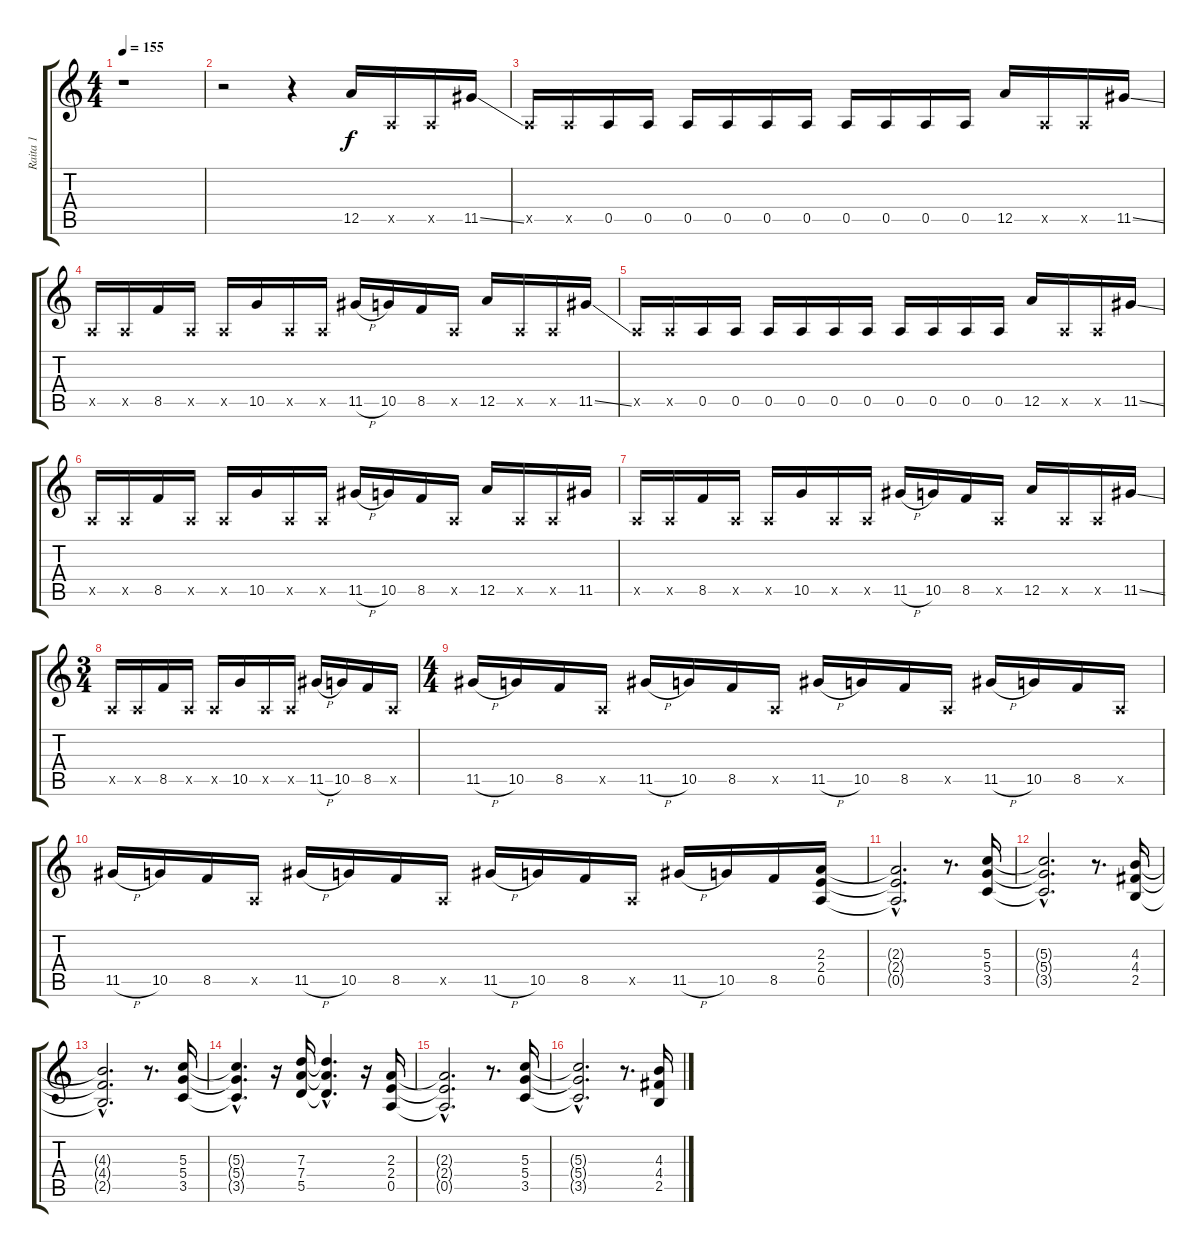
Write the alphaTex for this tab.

\track ("Raita 1" "Raita 1") {instrument distortionguitar}
\staff {score tabs}
\tuning (E4 B3 G3 D3 A2 E2) {hide}
\ts (4 4)
\tempo 155
\clef g2
\ks c
r.1{dy f instrument distortionguitar} |
r.2 r.4 12.5.16 0.5{x}.16 0.5{x}.16 11.5{ss}.16 |
0.5{x}.16 0.5{x}.16 0.5.16 0.5.16 0.5.16 0.5.16 0.5.16 0.5.16 0.5.16 0.5.16 0.5.16 0.5.16 12.5.16 0.5{x}.16 0.5{x}.16 11.5{ss}.16 |
0.5{x}.16 0.5{x}.16 8.5.16 0.5{x}.16 0.5{x}.16 10.5.16 0.5{x}.16 0.5{x}.16 11.5{h}.16 10.5.16 8.5.16 0.5{x}.16 12.5.16 0.5{x}.16 0.5{x}.16 11.5{ss}.16 |
0.5{x}.16 0.5{x}.16 0.5.16 0.5.16 0.5.16 0.5.16 0.5.16 0.5.16 0.5.16 0.5.16 0.5.16 0.5.16 12.5.16 0.5{x}.16 0.5{x}.16 11.5{ss}.16 |
0.5{x}.16 0.5{x}.16 8.5.16 0.5{x}.16 0.5{x}.16 10.5.16 0.5{x}.16 0.5{x}.16 11.5{h}.16 10.5.16 8.5.16 0.5{x}.16 12.5.16 0.5{x}.16 0.5{x}.16 11.5.16 |
0.5{x}.16 0.5{x}.16 8.5.16 0.5{x}.16 0.5{x}.16 10.5.16 0.5{x}.16 0.5{x}.16 11.5{h}.16 10.5.16 8.5.16 0.5{x}.16 12.5.16 0.5{x}.16 0.5{x}.16 11.5{ss}.16 |
\ts (3 4)
0.5{x}.16 0.5{x}.16 8.5.16 0.5{x}.16 0.5{x}.16 10.5.16 0.5{x}.16 0.5{x}.16 11.5{h}.16 10.5.16 8.5.16 0.5{x}.16 |
\ts (4 4)
11.5{h}.16 10.5.16 8.5.16 0.5{x}.16 11.5{h}.16 10.5.16 8.5.16 0.5{x}.16 11.5{h}.16 10.5.16 8.5.16 0.5{x}.16 11.5{h}.16 10.5.16 8.5.16 0.5{x}.16 |
11.5{h}.16 10.5.16 8.5.16 0.5{x}.16 11.5{h}.16 10.5.16 8.5.16 0.5{x}.16 11.5{h}.16 10.5.16 8.5.16 0.5{x}.16 11.5{h}.16 10.5.16 8.5.16 (2.3 2.4 0.5).16 |
(2.3{hac t} 2.4{hac t} 0.5{hac t}).2{d} r.8{d} (5.3 5.4 3.5).16 |
(5.3{hac t} 5.4{hac t} 3.5{hac t}).2{d} r.8{d} (4.3 4.4 2.5).16 |
(4.3{hac t} 4.4{hac t} 2.5{hac t}).2{d} r.8{d} (5.3 5.4 3.5).16 |
(5.3{hac t} 5.4{hac t} 3.5{hac t}).4{d} r.16 (7.3 7.4 5.5).16 (7.3{hac t} 7.4{hac t} 5.5{hac t}).4{d} r.16 (2.3 2.4 0.5).16 |
(2.3{hac t} 2.4{hac t} 0.5{hac t}).2{d} r.8{d} (5.3 5.4 3.5).16 |
(5.3{hac t} 5.4{hac t} 3.5{hac t}).2{d} r.8{d} (4.3 4.4 2.5).16
